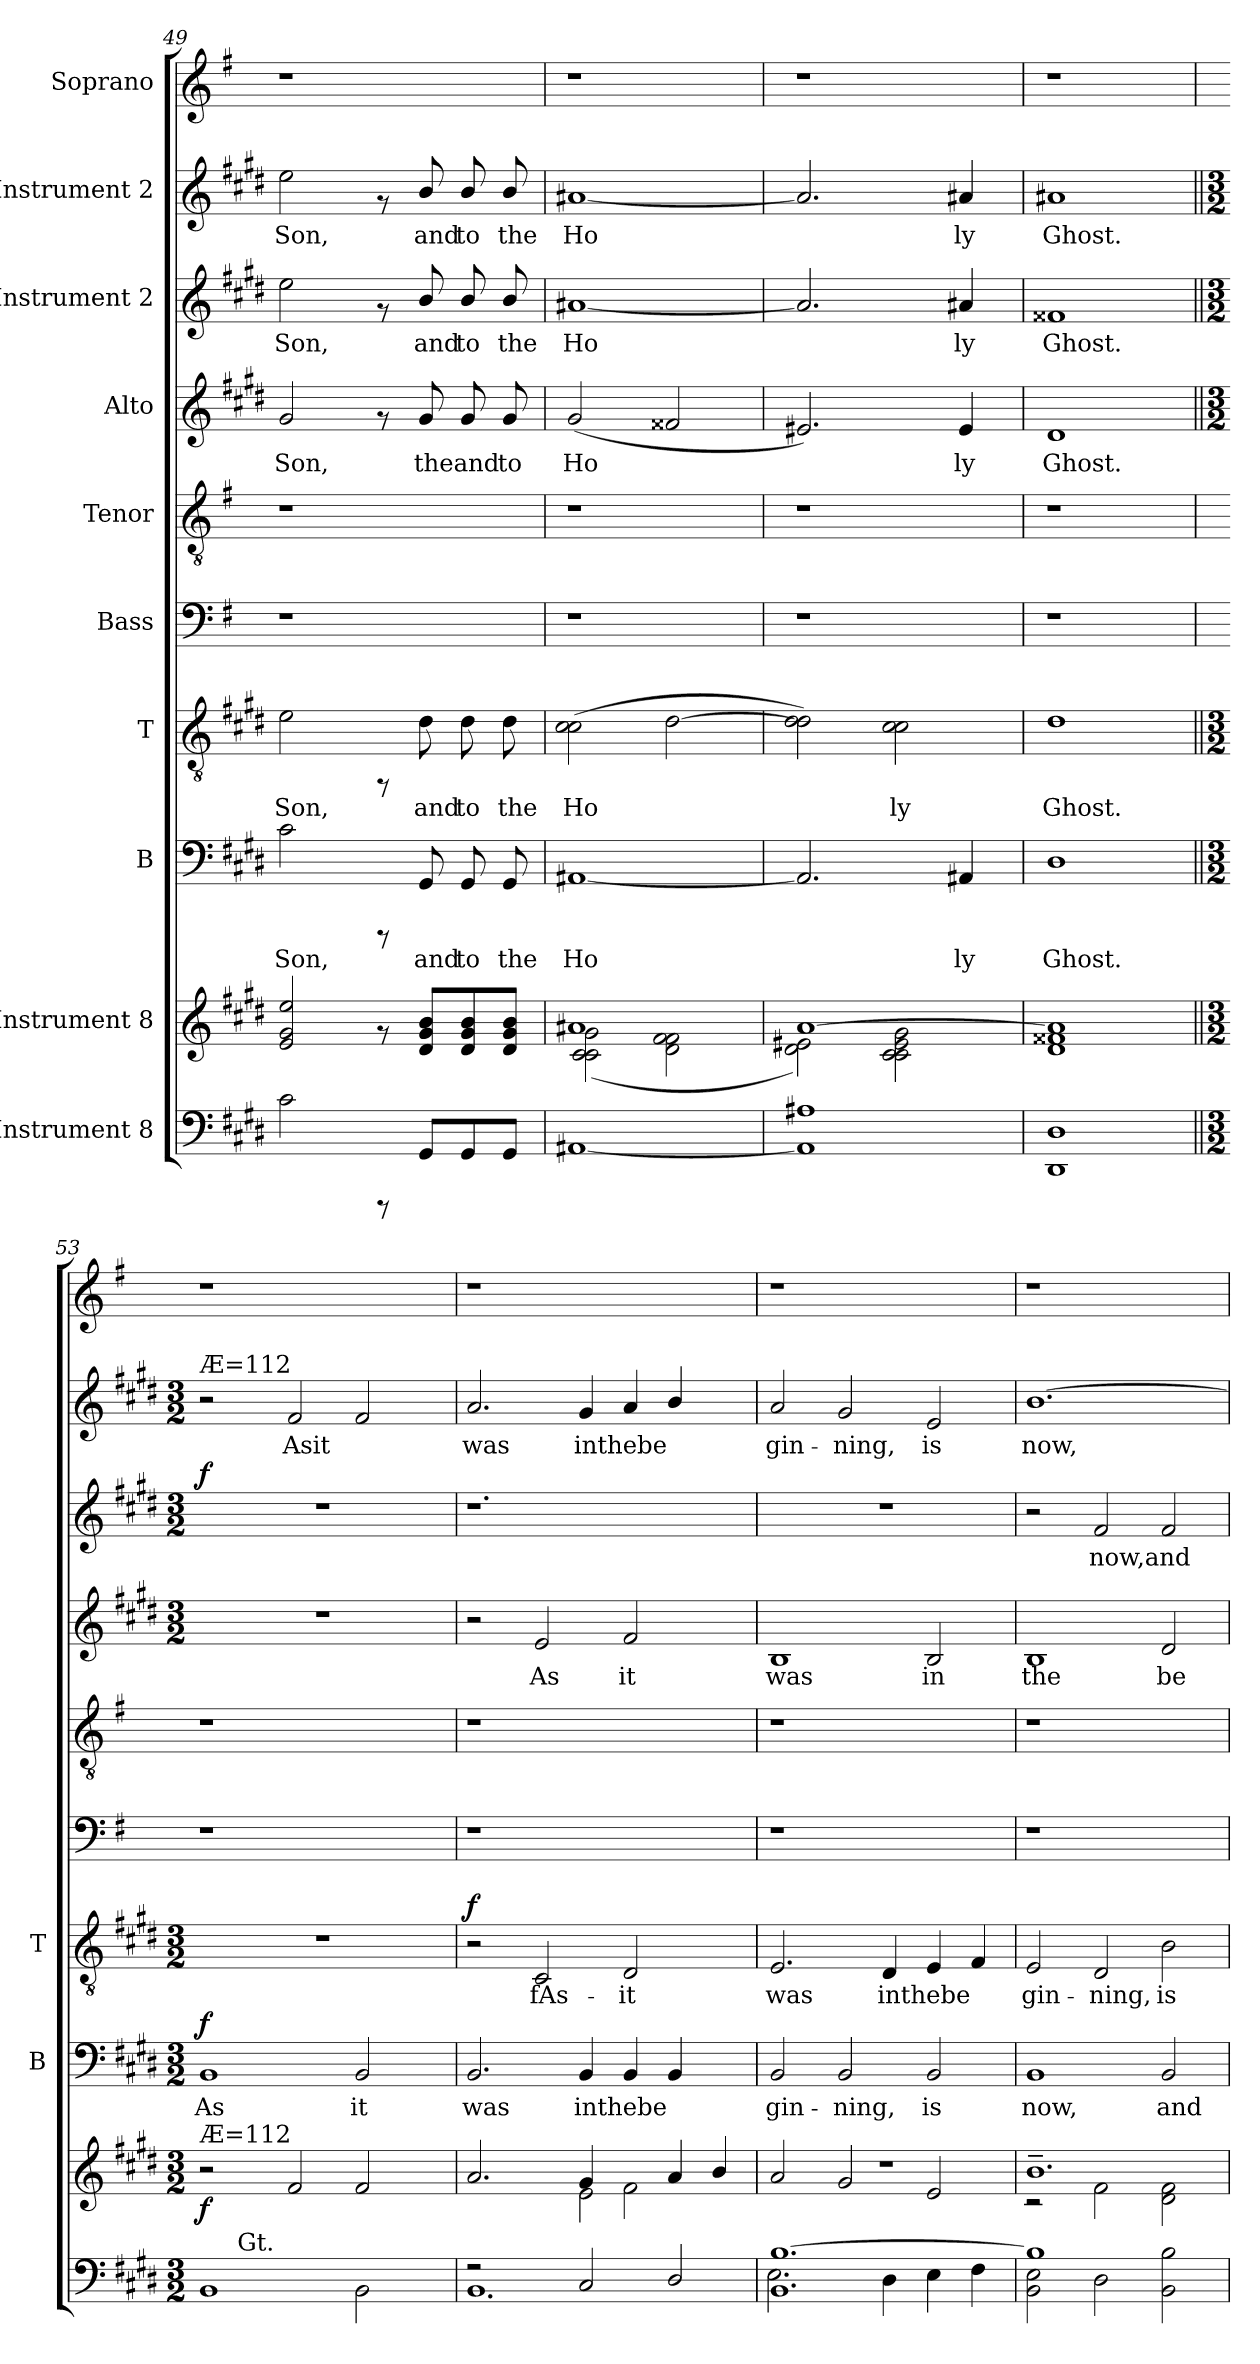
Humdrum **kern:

**kern	**kern	**dynam	**kern	**text	**dynam	**kern	**text	**dynam	**kern	**kern	**kern	**text	**kern	**text	**dynam	**kern	**text	**kern
*part10	*part9	*part9	*part8	*part8	*part8	*part7	*part7	*part7	*part6	*part5	*part4	*part4	*part3	*part3	*part3	*part2	*part2	*part1
*staff10	*staff9	*staff9	*staff8	*staff8	*staff8	*staff7	*staff7	*staff7	*staff6	*staff5	*staff4	*staff4	*staff3	*staff3	*staff3	*staff2	*staff2	*staff1
*I"Instrument 8	*I"Instrument 8	*	*I"B	*	*	*I"T	*	*	*I"Bass	*I"Tenor	*I"Alto	*	*I"Instrument 2	*	*	*I"Instrument 2	*	*I"Soprano
*	*	*	*I'B	*	*	*I'T	*	*	*	*	*	*	*	*	*	*	*	*
*clefF4	*clefG2	*	*clefF4	*	*	*clefGv2	*	*	*clefF4	*clefGv2	*clefG2	*	*clefG2	*	*	*clefG2	*	*clefG2
*k[f#c#g#d#]	*k[f#c#g#d#]	*	*k[f#c#g#d#]	*	*	*k[f#c#g#d#]	*	*	*k[f#]	*k[f#]	*k[f#c#g#d#]	*	*k[f#c#g#d#]	*	*	*k[f#c#g#d#]	*	*k[f#]
*E:	*E:	*	*E:	*	*	*E:	*	*	*G:	*G:	*E:	*	*E:	*	*	*E:	*	*G:
=49	=49	=49	=49	=49	=49	=49	=49	=49	=49	=49	=49	=49	=49	=49	=49	=49	=49	=49
!	!	!	!	!LO:LY:b:cj	!	!	!LO:LY:b:cj	!	!	!	!	!LO:LY:b:rj	!	!LO:LY:b:cj	!	!	!LO:LY:b:cj	!
2c#\	2ee/ 2g#/ 2e/	.	2c#\	Son,	.	2e\	Son,	.	1r	1r	2g#/	Son,	2ee\	Son,	.	2ee\	Son,	1r
8rCCC	8rf	.	8rCCC	.	.	8rFF	.	.	.	.	8rf	.	8rf	.	.	8rf	.	.
!	!	!	!	!LO:LY:b:cj	!	!	!LO:LY:b:cj	!	!	!	!	!LO:LY:b:rj	!	!LO:LY:b:cj	!	!	!LO:LY:b:cj	!
8GG#/L	8g#/ 8d#/ 8b/L	.	8GG#/	and	.	8d#\	and	.	.	.	8g#/	theand	8b/	and	.	8b/	and	.
!	!	!	!	!LO:LY:b:cj	!	!	!LO:LY:b:cj	!	!	!	!	!LO:LY:b:rj	!	!LO:LY:b:cj	!	!	!LO:LY:b:cj	!
8GG#/	8g#/ 8d#/ 8b/	.	8GG#/	to	.	8d#\	to	.	.	.	8g#/	.	8b/	to	.	8b/	to	.
!	!	!	!	!LO:LY:b:cj	!	!	!LO:LY:b:cj	!	!	!	!	!LO:LY:b:rj	!	!LO:LY:b:cj	!	!	!LO:LY:b:cj	!
8GG#/J	8b/ 8g#/ 8d#/J	.	8GG#/	the	.	8d#\	the	.	.	.	8g#/	to	8b/	the	.	8b/	the	.
=50	=50	=50	=50	=50	=50	=50	=50	=50	=50	=50	=50	=50	=50	=50	=50	=50	=50	=50
*	*^	*	*	*	*	*	*	*	*	*	*	*	*	*	*	*	*	*
!	!	!	!	!	!LO:LY:b:cj	!	!	!LO:LY:b:cj	!	!	!	!	!LO:LY:b:rj	!	!LO:LY:b:cj	!	!	!LO:LY:b:cj	!
[<1AA#X	1a#X	(>2c#\ 2c#\ 2g#\	.	[<1AA#X	Ho	.	(>2c#\ 2c#\	Ho	.	1r	1r	(<2g#/	Ho	[<1a#X	Ho	.	[<1a#X	Ho	1r
!	!	!	!	!	!	!	!	!LO:LY:b:cj	!	!	!	!	!LO:LY:b:rj	!	!	!	!	!	!
.	.	2f#\ 2d#\ 2f#\	.	.	.	.	[>2d#\	.	.	.	.	2f##X/	.	.	.	.	.	.	.
=51	=51	=51	=51	=51	=51	=51	=51	=51	=51	=51	=51	=51	=51	=51	=51	=51	=51	=51	=51
!	!	!	!	!	!LO:LY:b:cj	!	!	!LO:LY:b:cj	!	!	!	!	!LO:LY:b:rj	!	!LO:LY:b:cj	!	!	!LO:LY:b:cj	!
1A#X 1AA#]	[>1a	2d#\ 2e#X\)	.	2.AA#/]	.	.	2d#\ 2d#\])	.	.	1r	1r	2.e#X/)	.	2.a#/]	.	.	2.a#/]	.	1r
!	!	!	!	!	!	!	!	!LO:LY:b:cj	!	!	!	!	!	!	!	!	!	!	!
.	.	2g#\ 2c#\ 2c#\ 2e#\	.	.	.	.	2c#\ 2c#\	ly	.	.	.	.	.	.	.	.	.	.	.
!	!	!	!	!	!LO:LY:b:cj	!	!	!	!	!	!	!	!LO:LY:b:rj	!	!LO:LY:b:cj	!	!	!LO:LY:b:cj	!
.	.	.	.	4AA#X/	ly	.	.	.	.	.	.	4e#/	ly	4a#X/	ly	.	4a#X/	ly	.
*	*v	*v	*	*	*	*	*	*	*	*	*	*	*	*	*	*	*	*	*
=52	=52	=52	=52	=52	=52	=52	=52	=52	=52	=52	=52	=52	=52	=52	=52	=52	=52	=52
!	!	!	!	!LO:LY:b:cj	!	!	!LO:LY:b:cj	!	!	!	!	!LO:LY:b:rj	!	!LO:LY:b:cj	!	!	!LO:LY:b:cj	!
1D# 1DD#	1f##X 1d# 1a]	.	1D#	Ghost.	.	1d#	Ghost.	.	1r	1r	1d#	Ghost.	1f##X	Ghost.	.	1a#X	Ghost.	1r
=53||	=53||	=53	=53||	=53	=53	=53||	=53	=53	=53	=53	=53||	=53	=53||	=53	=53	=53||	=53	=53
*M3/2	*M3/2	*	*M3/2	*	*	*M3/2	*	*	*	*	*M3/2	*	*M3/2	*	*	*M3/2	*	*
!	!	!	!	!	!	!	!	!	!	!	!	!	!	!	!	!LO:TX:a:t=Æ=112	!	!
!	!LO:TX:a:t=Æ=112	!	!	!	!	!	!	!	!	!	!	!	!	!	!	!	!	!
!LO:TX:b:t=Ped.	!	!	!	!	!	!	!	!	!	!	!	!	!	!	!	!	!	!
!	!	!LO:DY:b	!	!LO:LY:b:cj	!LO:DY:b	!	!	!	!	!	!	!	!	!	!LO:DY:a	!	!	!
*^	*	*	*	*	*	*	*	*	*	*	*	*	*	*	*	*	*	*
1BB	8.ryy	2r	f	1BB	As	f	1.r	.	.	1r	1r	1.r	.	1.r	.	f	2r	.	1r
!	!LO:TX:a:t=Gt.	!	!	!	!	!	!	!	!	!	!	!	!	!	!	!	!	!	!
.	1ryy	.	.	.	.	.	.	.	.	.	.	.	.	.	.	.	.	.	.
!	!	!	!	!	!	!	!	!	!	!	!	!	!	!	!	!	!	!LO:LY:b:cj	!
.	.	2f#/	.	.	.	.	.	.	.	.	.	.	.	.	.	.	2f#/	Asit	.
!	!	!	!	!	!LO:LY:b:cj	!	!	!	!	!	!	!	!	!	!	!	!	!LO:LY:b:cj	!
2BB\	.	2f#/	.	2BB/	it	.	.	.	.	2ryy	2ryy	.	.	.	.	.	2f#/	.	2ryy
.	4ryy	.	.	.	.	.	.	.	.	.	.	.	.	.	.	.	.	.	.
.	16ryy	.	.	.	.	.	.	.	.	.	.	.	.	.	.	.	.	.	.
=54	=54	=54	=54	=54	=54	=54	=54	=54	=54	=54	=54	=54	=54	=54	=54	=54	=54	=54	=54
*	*	*^	*	*	*	*	*	*	*	*	*	*	*	*	*	*	*	*	*
*	*	*	*^	*	*	*	*	*	*	*	*	*	*	*	*	*	*	*	*	*
!	!	!	!	!	!	!	!LO:LY:b:cj	!	!	!	!LO:DY:a	!	!	!	!	!	!	!	!	!LO:LY:b:cj	!
2r	1.BB	2.a/	2.ryy	1ryy	.	2.BB/	was	.	2r	.	f	1r	1r	2r	.	1.r	.	.	2.a/	was	1r
!	!	!	!	!	!	!	!	!	!	!LO:LY:b:cj	!	!	!	!	!LO:LY:b:rj	!	!	!	!	!	!
4ryy	.	.	.	.	.	.	.	.	2C#/	fAs-	.	.	.	2e/	As	.	.	.	.	.	.
!	!	!	!	!	!	!	!LO:LY:b:cj	!	!	!	!	!	!	!	!	!	!	!	!	!LO:LY:b:cj	!
2C#/	.	2e\	4g#/	.	.	4BB/	inthebe-	.	.	.	.	.	.	.	.	.	.	.	4g#/	inthebe-	.
!	!	!	!	!	!	!	!LO:LY:b:cj	!	!	!LO:LY:b:cj	!	!	!	!	!LO:LY:b:rj	!	!	!	!	!LO:LY:b:cj	!
.	.	.	2.ryy	2f#\	.	4BB/	--	.	2D#/	-it	.	2.ryy	2.ryy	2f#/	it	.	.	.	4a/	--	2.ryy
!	!	!	!	!	!	!	!LO:LY:b:cj	!	!	!	!	!	!	!	!	!	!	!	!	!LO:LY:b:cj	!
2D#/	.	4a/	.	.	.	4BB/	--	.	.	.	.	.	.	.	.	.	.	.	4b/	--	.
.	4ryy	4b/	.	4ryy	.	4ryy	.	.	4ryy	.	.	.	.	4ryy	.	4ryy	.	.	4ryy	.	.
!!LO:PB:g=z
=55	=55	=55	=55	=55	=55	=55	=55	=55	=55	=55	=55	=55	=55	=55	=55	=55	=55	=55	=55	=55	=55
!	!	!	!	!	!	!	!LO:LY:b:cj	!	!	!LO:LY:b:cj	!	!	!	!	!LO:LY:b:rj	!	!	!	!	!LO:LY:b:cj	!
*	*	*	*v	*v	*	*	*	*	*	*	*	*	*	*	*	*	*	*	*	*	*
1.BB [<1.B	2.E\	2a/	1.r	.	2BB/	-gin-	.	2.E/	was	.	1r	1r	1B	was	1.r	.	.	2a/	-gin-	1r
!	!	!	!	!	!	!LO:LY:b:cj	!	!	!	!	!	!	!	!	!	!	!	!	!LO:LY:b:cj	!
.	.	2g#/	.	.	2BB/	-ning,	.	.	.	.	.	.	.	.	.	.	.	2g#/	-ning,	.
!	!	!	!	!	!	!	!	!	!LO:LY:b:cj	!	!	!	!	!	!	!	!	!	!	!
.	4D#\	.	.	.	.	.	.	4D#/	inthebe	.	.	.	.	.	.	.	.	.	.	.
!	!	!	!	!	!	!LO:LY:b:cj	!	!	!LO:LY:b:cj	!	!	!	!	!LO:LY:b:rj	!	!	!	!	!LO:LY:b:cj	!
.	4E\	2e/	.	.	2BB/	is	.	4E/	.	.	2ryy	2ryy	2B/	in	.	.	.	2e/	is	2ryy
!	!	!	!	!	!	!	!	!	!LO:LY:b:cj	!	!	!	!	!	!	!	!	!	!	!
.	4F#\	.	.	.	.	.	.	4F#/	.	.	.	.	.	.	.	.	.	.	.	.
=56	=56	=56	=56	=56	=56	=56	=56	=56	=56	=56	=56	=56	=56	=56	=56	=56	=56	=56	=56	=56
!	!	!	!	!	!	!LO:LY:b:cj	!	!	!LO:LY:b:cj	!	!	!	!	!LO:LY:b:rj	!	!	!	!	!LO:LY:b:cj	!
1B]	2BB\ 2E\	1.b~<	2r	.	1BB	now,	.	2E/	gin-	.	1r	1r	1B	the	2r	.	.	[>1.b	now,	1r
!	!	!	!	!	!	!	!	!	!LO:LY:b:cj	!	!	!	!	!	!	!LO:LY:b:cj	!	!	!	!
.	2D#\	.	2f#\	.	.	.	.	2D#/	-ning,	.	.	.	.	.	2f#/	now,and	.	.	.	.
!	!	!	!	!	!	!LO:LY:b:cj	!	!	!LO:LY:b:cj	!	!	!	!	!LO:LY:b:rj	!	!LO:LY:b:cj	!	!	!	!
2ryy	2B\ 2BB\	.	2d#\ 2f#\	.	2BB/	and	.	2B\	is	.	2ryy	2ryy	2d#/	be-	2f#/	.	.	.	.	2ryy
*v	*v	*	*	*	*	*	*	*	*	*	*	*	*	*	*	*	*	*	*	*
*	*v	*v	*	*	*	*	*	*	*	*	*	*	*	*	*	*	*	*	*
=	=	=	=	=	=	=	=	=	=	=	=	=	=	=	=	=	=	=
*-	*-	*-	*-	*-	*-	*-	*-	*-	*-	*-	*-	*-	*-	*-	*-	*-	*-	*-
